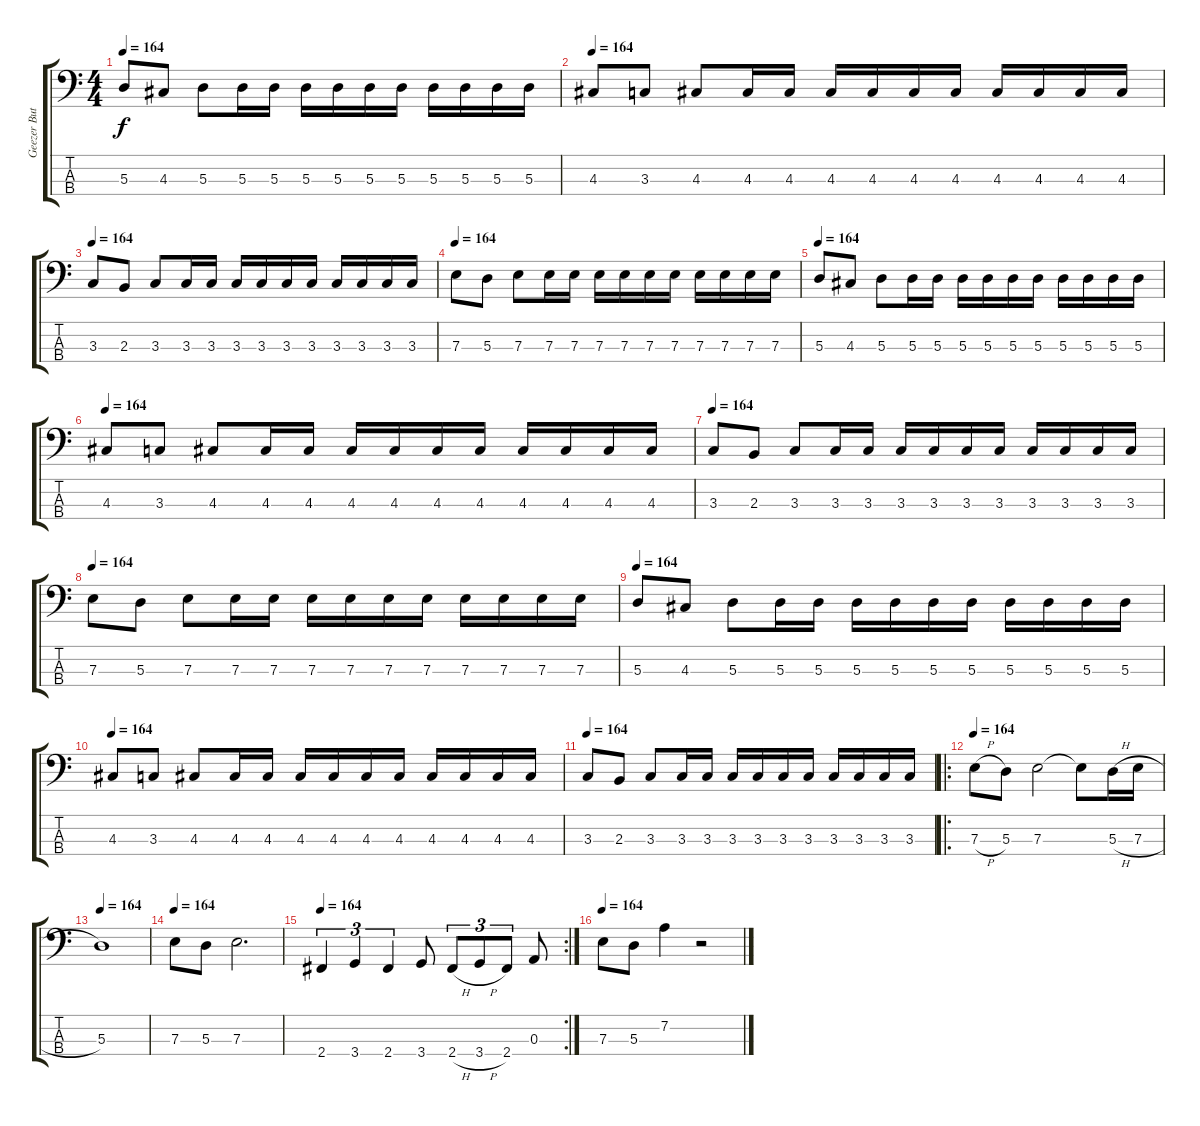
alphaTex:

\track ("Geezer Butler" "Geezer But") {instrument electricbassfinger}
\staff {score tabs}
\tuning (G2 D2 A1 E1) {hide}
\ts (4 4)
\tempo 164
\clef f4
\ks c
5.3.8{dy f} 4.3.8 5.3.8 5.3.16 5.3.16 5.3.16 5.3.16 5.3.16 5.3.16 5.3.16 5.3.16 5.3.16 5.3.16 |
\tempo 164
4.3.8 3.3.8 4.3.8 4.3.16 4.3.16 4.3.16 4.3.16 4.3.16 4.3.16 4.3.16 4.3.16 4.3.16 4.3.16 |
\tempo 164
3.3.8 2.3.8 3.3.8 3.3.16 3.3.16 3.3.16 3.3.16 3.3.16 3.3.16 3.3.16 3.3.16 3.3.16 3.3.16 |
\tempo 164
7.3.8 5.3.8 7.3.8 7.3.16 7.3.16 7.3.16 7.3.16 7.3.16 7.3.16 7.3.16 7.3.16 7.3.16 7.3.16 |
\tempo 164
5.3.8 4.3.8 5.3.8 5.3.16 5.3.16 5.3.16 5.3.16 5.3.16 5.3.16 5.3.16 5.3.16 5.3.16 5.3.16 |
\tempo 164
4.3.8 3.3.8 4.3.8 4.3.16 4.3.16 4.3.16 4.3.16 4.3.16 4.3.16 4.3.16 4.3.16 4.3.16 4.3.16 |
\tempo 164
3.3.8 2.3.8 3.3.8 3.3.16 3.3.16 3.3.16 3.3.16 3.3.16 3.3.16 3.3.16 3.3.16 3.3.16 3.3.16 |
\tempo 164
7.3.8 5.3.8 7.3.8 7.3.16 7.3.16 7.3.16 7.3.16 7.3.16 7.3.16 7.3.16 7.3.16 7.3.16 7.3.16 |
\tempo 164
5.3.8 4.3.8 5.3.8 5.3.16 5.3.16 5.3.16 5.3.16 5.3.16 5.3.16 5.3.16 5.3.16 5.3.16 5.3.16 |
\tempo 164
4.3.8 3.3.8 4.3.8 4.3.16 4.3.16 4.3.16 4.3.16 4.3.16 4.3.16 4.3.16 4.3.16 4.3.16 4.3.16 |
\tempo 164
3.3.8 2.3.8 3.3.8 3.3.16 3.3.16 3.3.16 3.3.16 3.3.16 3.3.16 3.3.16 3.3.16 3.3.16 3.3.16 |
\ro
\tempo 164
7.3{h}.8 5.3.8 7.3.2 7.3{t}.8 5.3{h}.16 7.3{h}.16 |
\tempo 164
5.3.1 |
\tempo 164
7.3.8 5.3.8 7.3.2{d} |
\rc 2
\tempo 164
2.4.4{tu (3 2)} 3.4.4{tu (3 2)} 2.4.4{tu (3 2)} 3.4.8 2.4{h}.8{tu (3 2)} 3.4{h}.8{tu (3 2)} 2.4.8{tu (3 2)} 0.3.8 |
\tempo 164
7.3.8 5.3.8 7.2.4 r.2
